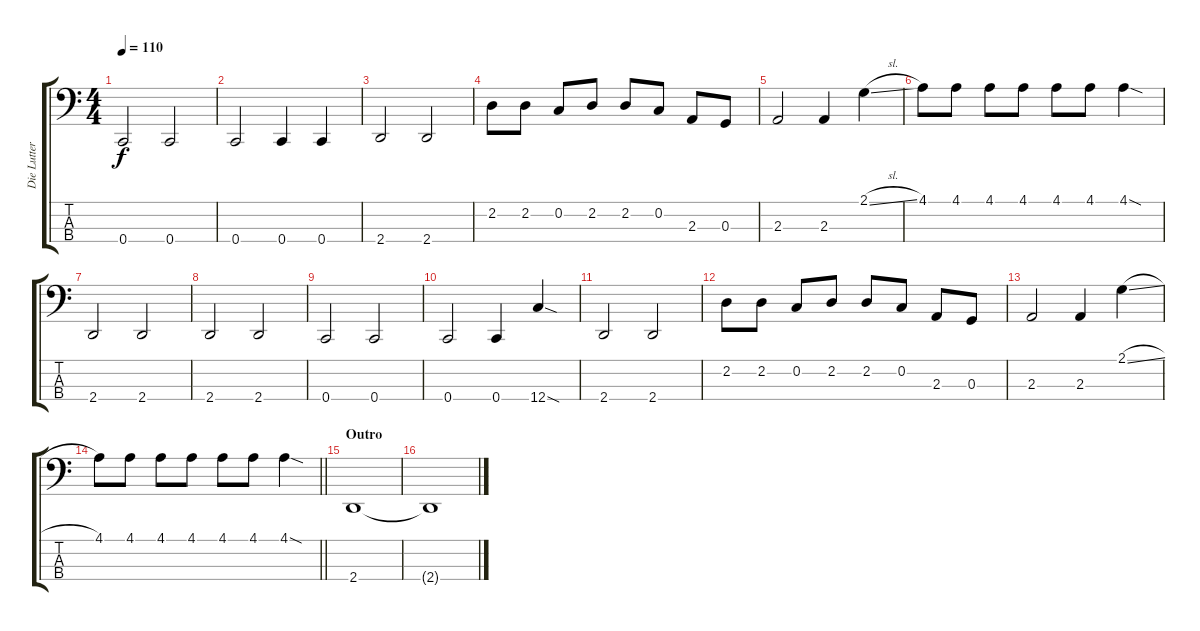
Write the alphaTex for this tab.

\track ("Die Lutter" "Die Lutter") {instrument electricbasspick}
\staff {score tabs}
\tuning (F2 C2 G1 C1) {hide}
\ts (4 4)
\tempo 110
\clef f4
\ks c
0.4.2{dy f} 0.4.2 |
0.4.2 0.4.4 0.4.4 |
2.4.2 2.4.2 |
2.2.8 2.2.8 0.2.8 2.2.8 2.2.8 0.2.8 2.3.8 0.3.8 |
2.3.2 2.3.4 2.1{sl}.4 |
4.1.8 4.1.8 4.1.8 4.1.8 4.1.8 4.1.8 4.1{sod}.4 |
2.4.2 2.4.2 |
2.4.2 2.4.2 |
0.4.2 0.4.2 |
0.4.2 0.4.4 12.4{sod}.4 |
2.4.2 2.4.2 |
2.2.8 2.2.8 0.2.8 2.2.8 2.2.8 0.2.8 2.3.8 0.3.8 |
2.3.2 2.3.4 2.1{sl}.4 |
\barLineRight lightlight
4.1.8 4.1.8 4.1.8 4.1.8 4.1.8 4.1.8 4.1{sod}.4 |
\section ("" "Outro")
2.4.1{volume 0} |
2.4{t}.1
